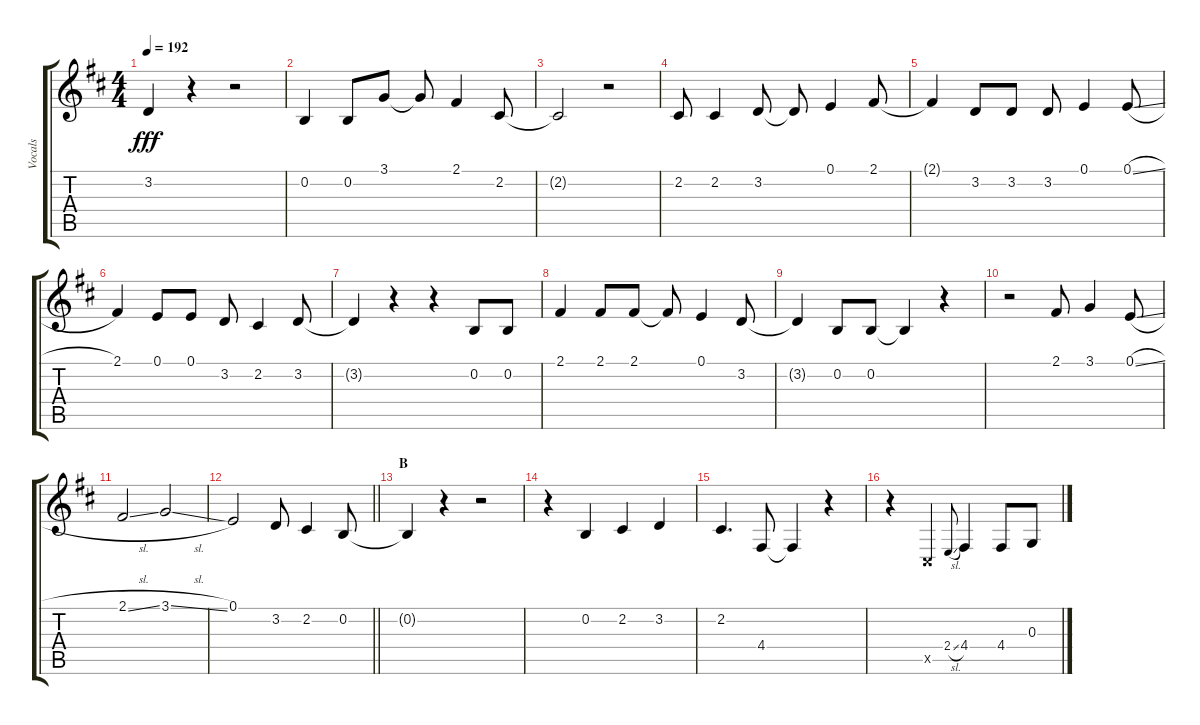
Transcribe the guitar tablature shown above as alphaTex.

\track ("Vocals" "Vocals") {instrument voiceoohs}
\staff {score tabs}
\tuning (E4 B3 G3 D3 A2 E2) {hide}
\ts (4 4)
\tempo 192
\clef g2
\ks d
3.2{t}.4{dy fff} r.4 r.2 |
0.2.4 0.2.8 3.1.8 3.1{t}.8 2.1.4 2.2.8 |
2.2{t}.2 r.2 |
2.2.8 2.2.4 3.2.8 3.2{t}.8 0.1.4 2.1.8 |
2.1{t}.4 3.2.8 3.2.8 3.2.8 0.1.4 0.1{sl}.8 |
2.1.4 0.1.8 0.1.8 3.2.8 2.2.4 3.2.8 |
3.2{t}.4 r.4 r.4 0.2.8 0.2.8 |
2.1.4 2.1.8 2.1.8 2.1{t}.8 0.1.4 3.2.8 |
3.2{t}.4 0.2.8 0.2.8 0.2{t}.4 r.4 |
r.2 2.1.8 3.1.4 0.1{sl}.8 |
2.1{sl}.2 3.1{sl}.2 |
\barLineRight lightlight
0.1.2 3.2.8 2.2.4 0.2.8 |
\section ("" "B")
0.2{t}.4 r.4 r.2 |
r.4 0.2.4 2.2.4 3.2.4 |
2.2.4{d} 4.4.8 4.4{t}.4 r.4 |
r.4 4.5{x}.4 2.4{sl}.8{gr onbeat} 4.4.4 4.4.8 0.3.8
